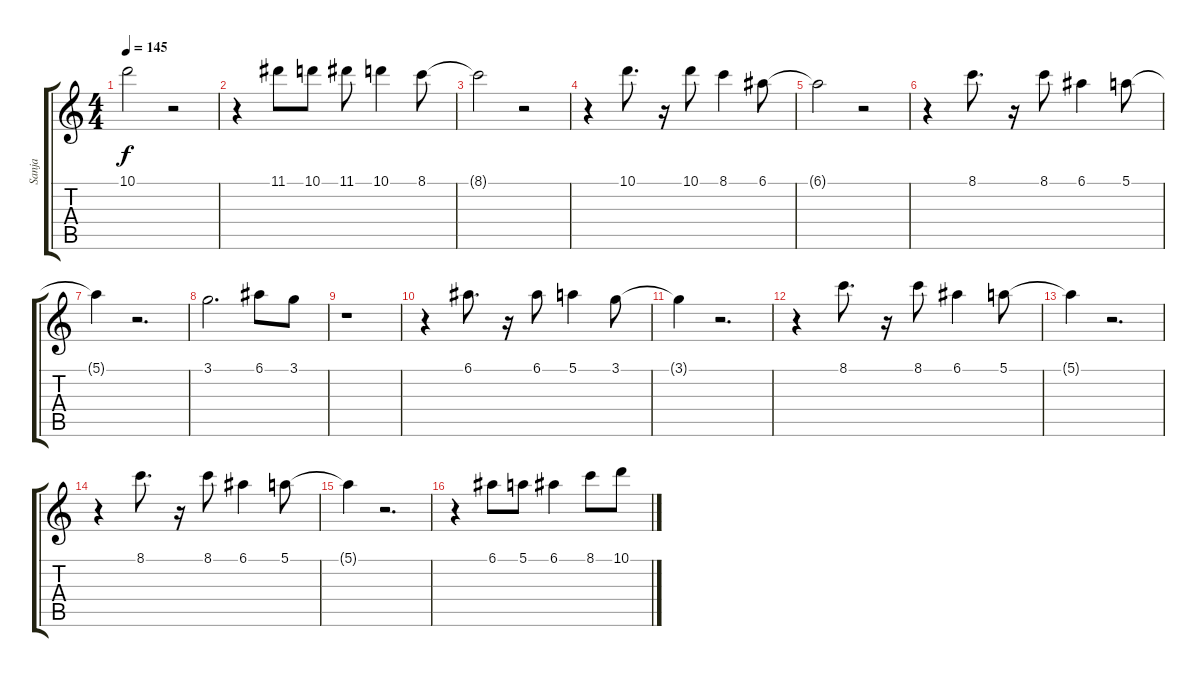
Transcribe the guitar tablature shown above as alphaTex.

\track ("Sanja" "Sanja") {instrument distortionguitar}
\staff {score tabs}
\tuning (E4 B3 G3 D3 A2 E2) {hide}
\ts (4 4)
\tempo 145
\clef g2
\ks c
10.1{t}.2{dy f} r.2 |
r.4 11.1.8 10.1.8 11.1.8 10.1.4 8.1.8 |
8.1{t}.2 r.2 |
r.4 10.1.8{d} r.16 10.1.8 8.1.4 6.1.8 |
6.1{t}.2 r.2 |
r.4 8.1.8{d} r.16 8.1.8 6.1.4 5.1.8 |
5.1{t}.4 r.2{d} |
3.1.2{d} 6.1.8 3.1.8 |
r.1 |
r.4 6.1.8{d} r.16 6.1.8 5.1.4 3.1.8 |
3.1{t}.4 r.2{d} |
r.4 8.1.8{d} r.16 8.1.8 6.1.4 5.1.8 |
5.1{t}.4 r.2{d} |
r.4 8.1.8{d} r.16 8.1.8 6.1.4 5.1.8 |
5.1{t}.4 r.2{d} |
r.4 6.1.8 5.1.8 6.1.4 8.1.8 10.1.8
